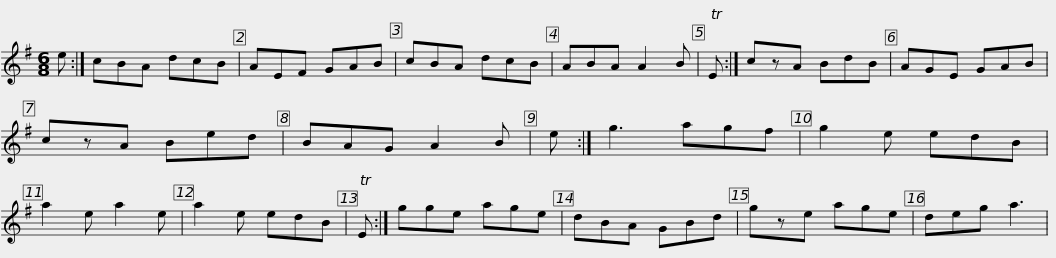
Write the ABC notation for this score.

X:1
L:1/8
M:6/8
I:linebreak $
K:G
V:1 treble
V:1
 e :| cBA dcB | AEF GAB | cBA dcB | ABA A2 B | %5
 TE :| czA BdB | AGE GAB |$ czA Bed | BAG A2 B | %10
 e :| g3 agf | g2 e edB | a2 e a2 e | a2 e edB | %15
 TE :| gge age |$ dBA GBd | gze age | deg a3 | %20
